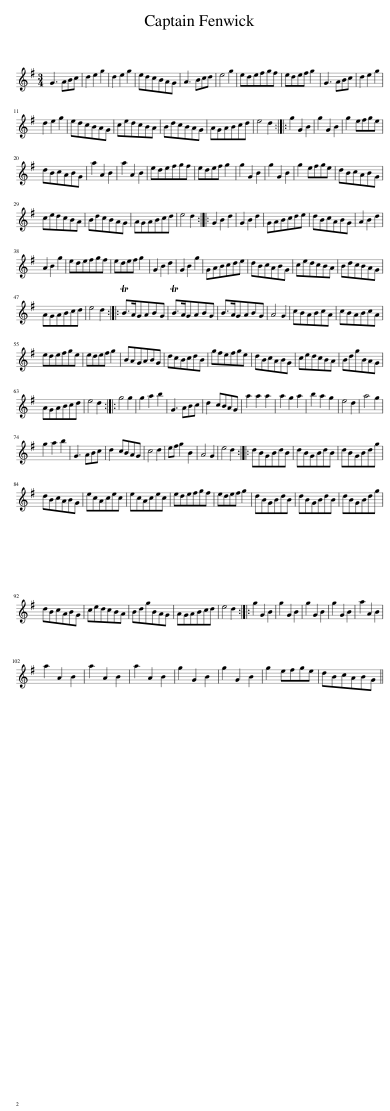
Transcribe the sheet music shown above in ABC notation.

X:1
L:1/8
M:3/4
I:linebreak $
K:G
V:1 treble
V:1
 G3 ABc | d2 e2 g2 | d2 e2 g2 | edcBAG | A3 Bcd | %5
 e4 g2 | edefgf | edef g2 | G3 ABc | d2 e2 g2 |$ %10
 d2 e2 g2 | edcBAG | cedcBA | BdcBAG | AGABcd | %15
 e4 d2 :: g2 G2 B2 | g2 G2 B2 | g2 efge |$ dBcABG | %20
 a2 A2 B2 | a2 A2 B2 | edefgf | edef g2 | g2 G2 B2 | %25
 g2 G2 B2 | g2 efge | dBcABG |$ cedcBA | BdcBAG | %30
 AGABcd | e4 d2 :: G2 B2 d2 | G2 B2 d2 | GABcde | %35
 dBcABG | A2 B2 d2 |$ A2 B2 g2 | edefgf | edef g2 | %40
 G2 B2 d2 | G2 B2 g2 | GABcde | dBcABG | cedcBA | %45
 BdcBAG |$ AGABcd | e4 d2 :: TB>AGABG | TB>AGABG | %50
 B>AGABG | A4 G2 | cBABcA | cBABcA |$ edefge | %55
 edef g2 | BAGABG | dcBcdB | gfefge | dBcABG | %60
 cedcBA | BdgBAG |$ AGABcd | e4 d2 :: g4 g2 | %65
 g2 a2 b2 | G3 ABc | d2 cBAG | a2 a2 a2 | a2 g2 a2 | %70
 b2 a2 g2 | e4 d2 | a4 g2 |$ g2 a2 b2 | G3 ABc | %75
 d2 cBAG | c4 d2 | ef g2 B2 | A4 G2 | e4 d2 :: %80
 dBGBdB | dBGBdB | dBGBdg |$ dBcABG | ecAcec | %85
 ecAcec | edefgf | edef g2 | dBGBdB | dBGBdB | %90
 dBGBdg |$ dBcABG | cedcBA | BdgBAG | AGABcd | %95
 e4 d2 :: g2 G2 B2 | g2 G2 B2 | g2 G2 B2 | g2 G2 B2 | %100
 a2 A2 B2 |$ a2 A2 B2 | a2 A2 B2 | a2 A2 B2 | g2 G2 B2 | %105
 g2 G2 B2 | g2 efge | dBcABG || %108
